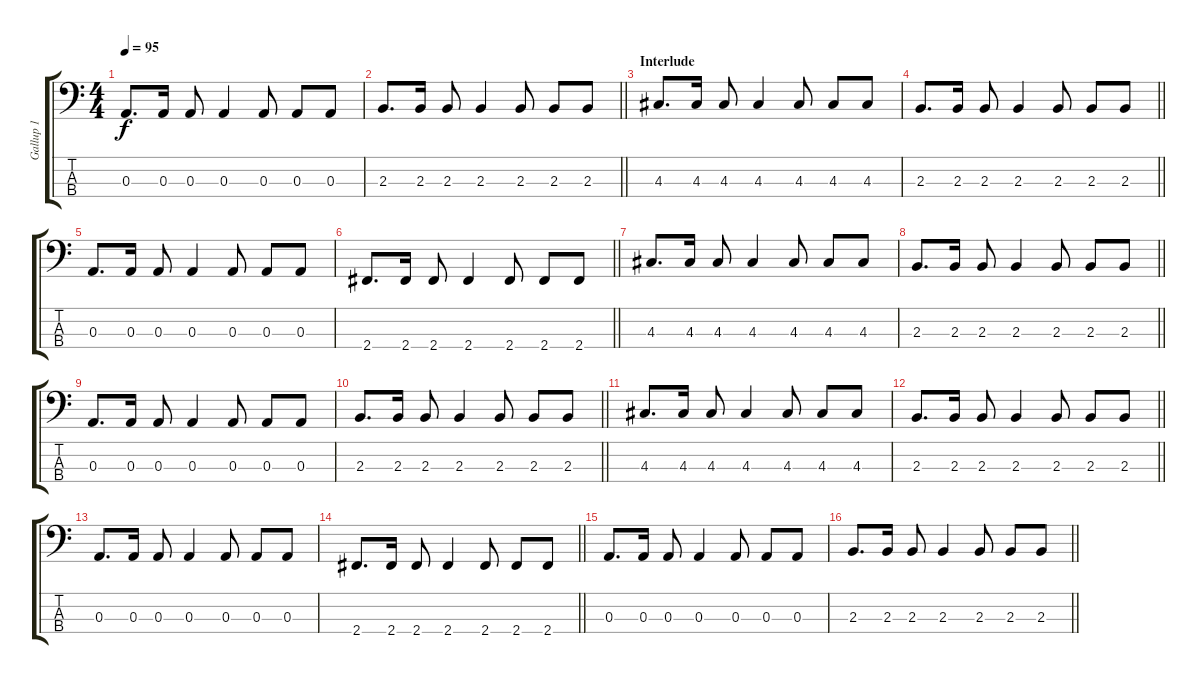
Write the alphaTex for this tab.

\track ("Gallup 1" "Gallup 1") {instrument electricbassfinger}
\staff {score tabs}
\tuning (G2 D2 A1 E1) {hide}
\ts (4 4)
\tempo 95
\clef f4
\ks c
0.3.8{d dy f} 0.3.16 0.3.8 0.3.4 0.3.8 0.3.8 0.3.8 |
\barLineRight lightlight
2.3.8{d} 2.3.16 2.3.8 2.3.4 2.3.8 2.3.8 2.3.8 |
\section ("" "Interlude")
4.3.8{d} 4.3.16 4.3.8 4.3.4 4.3.8 4.3.8 4.3.8 |
\barLineRight lightlight
2.3.8{d} 2.3.16 2.3.8 2.3.4 2.3.8 2.3.8 2.3.8 |
0.3.8{d} 0.3.16 0.3.8 0.3.4 0.3.8 0.3.8 0.3.8 |
\barLineRight lightlight
2.4.8{d} 2.4.16 2.4.8 2.4.4 2.4.8 2.4.8 2.4.8 |
4.3.8{d} 4.3.16 4.3.8 4.3.4 4.3.8 4.3.8 4.3.8 |
\barLineRight lightlight
2.3.8{d} 2.3.16 2.3.8 2.3.4 2.3.8 2.3.8 2.3.8 |
0.3.8{d} 0.3.16 0.3.8 0.3.4 0.3.8 0.3.8 0.3.8 |
\barLineRight lightlight
2.3.8{d} 2.3.16 2.3.8 2.3.4 2.3.8 2.3.8 2.3.8 |
4.3.8{d} 4.3.16 4.3.8 4.3.4 4.3.8 4.3.8 4.3.8 |
\barLineRight lightlight
2.3.8{d} 2.3.16 2.3.8 2.3.4 2.3.8 2.3.8 2.3.8 |
0.3.8{d} 0.3.16 0.3.8 0.3.4 0.3.8 0.3.8 0.3.8 |
\barLineRight lightlight
2.4.8{d} 2.4.16 2.4.8 2.4.4 2.4.8 2.4.8 2.4.8 |
0.3.8{d} 0.3.16 0.3.8 0.3.4 0.3.8 0.3.8 0.3.8 |
\barLineRight lightlight
2.3.8{d} 2.3.16 2.3.8 2.3.4 2.3.8 2.3.8 2.3.8
